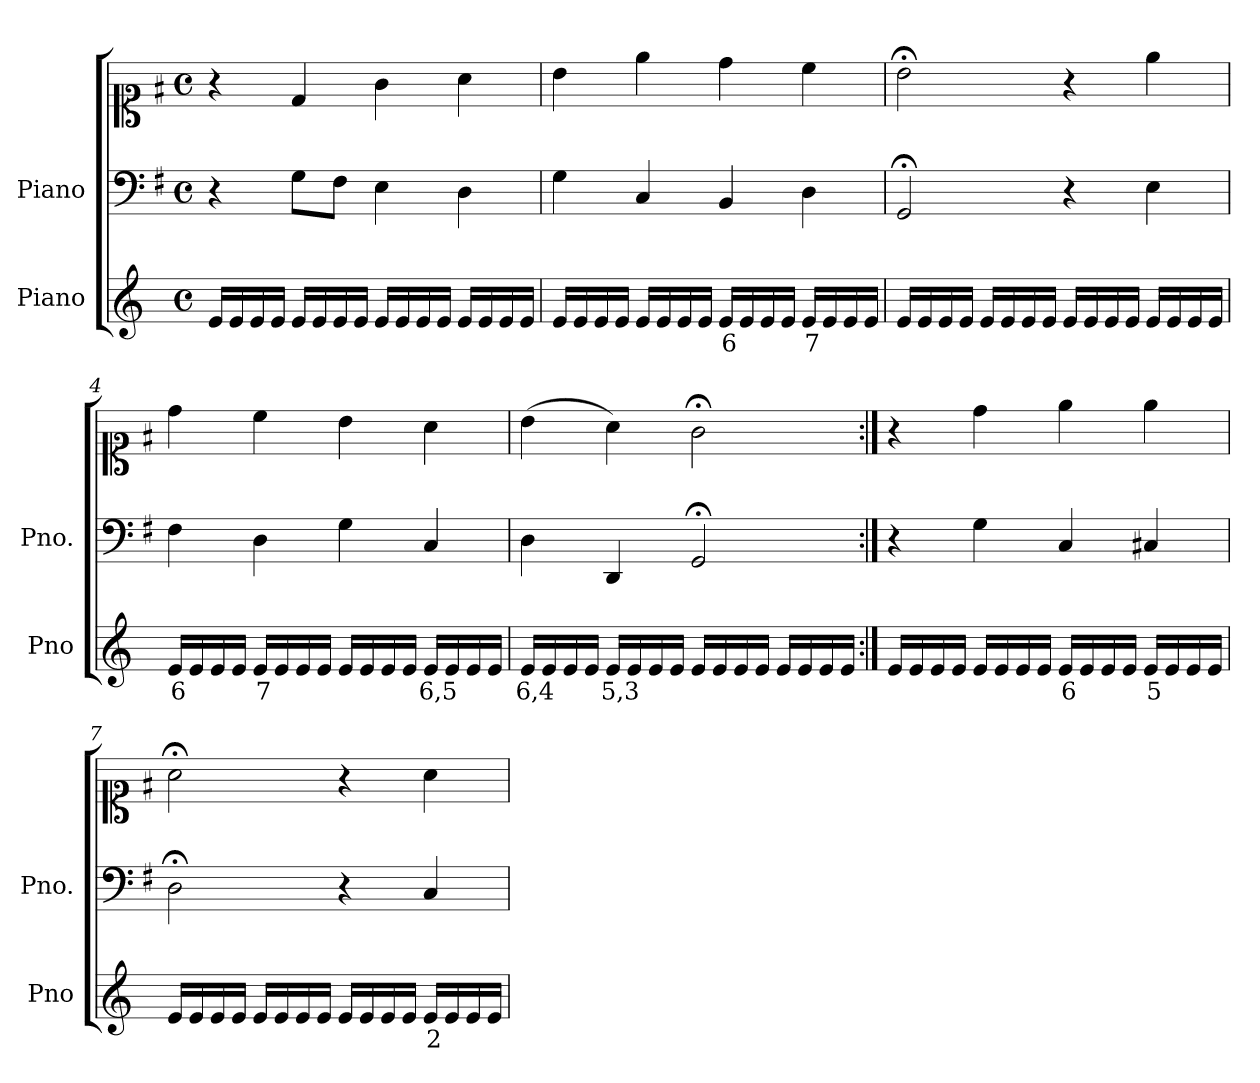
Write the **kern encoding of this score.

**kern	**text	**kern	**kern
*part2	*part2	*part1	*part1
*staff3	*staff3	*staff2	*staff1
*I"Piano	*	*I"Piano	*
*I'Pno	*	*I'Pno.	*
*clefG2	*	*clefF4	*clefC1
*k[]	*	*k[f#]	*k[f#]
*M4/4	*	*M4/4	*M4/4
*met(c)	*	*met(c)	*met(c)
=1	=1	=1	=1
16e/LL	.	4r	4r
16e/	.	.	.
16e/	.	.	.
16e/JJ	.	.	.
16e/LL	.	8G\L	4d/
16e/	.	.	.
!	!LO:LY:b	!	!
16e/	_	8F#\J	.
16e/JJ	.	.	.
16e/LL	.	4E\	4g\
16e/	.	.	.
16e/	.	.	.
16e/JJ	.	.	.
16e/LL	.	4D\	4a\
16e/	.	.	.
16e/	.	.	.
16e/JJ	.	.	.
=2	=2	=2	=2
16e/LL	.	4G\	4b\
16e/	.	.	.
16e/	.	.	.
16e/JJ	.	.	.
16e/LL	.	4C/	4ee\
16e/	.	.	.
16e/	.	.	.
16e/JJ	.	.	.
!	!LO:LY:b	!	!
16e/LL	6	4BB/	4dd\
16e/	.	.	.
16e/	.	.	.
16e/JJ	.	.	.
!	!LO:LY:b	!	!
16e/LL	7	4D\	4cc\
16e/	.	.	.
16e/	.	.	.
16e/JJ	.	.	.
=3	=3	=3	=3
16e/LL	.	2GG;</	2b;<\
16e/	.	.	.
16e/	.	.	.
16e/JJ	.	.	.
16e/LL	.	.	.
16e/	.	.	.
16e/	.	.	.
16e/JJ	.	.	.
16e/LL	.	4r	4r
16e/	.	.	.
16e/	.	.	.
16e/JJ	.	.	.
16e/LL	.	4E\	4ee\
16e/	.	.	.
16e/	.	.	.
16e/JJ	.	.	.
=4	=4	=4	=4
!	!LO:LY:b	!	!
16e/LL	6	4F#\	4dd\
16e/	.	.	.
16e/	.	.	.
16e/JJ	.	.	.
!	!LO:LY:b	!	!
16e/LL	7	4D\	4cc\
16e/	.	.	.
16e/	.	.	.
16e/JJ	.	.	.
16e/LL	.	4G\	4b\
16e/	.	.	.
16e/	.	.	.
16e/JJ	.	.	.
!	!LO:LY:b	!	!
16e/LL	6,5	4C/	4a\
16e/	.	.	.
16e/	.	.	.
16e/JJ	.	.	.
=5	=5	=5	=5
!	!LO:LY:b	!	!
16e/LL	6,4	4D\	(>4b\
16e/	.	.	.
16e/	.	.	.
16e/JJ	.	.	.
!	!LO:LY:b	!	!
16e/LL	5,3	4DD/	4a\)
16e/	.	.	.
16e/	.	.	.
16e/JJ	.	.	.
16e/LL	.	2GG;</	2g;<\
16e/	.	.	.
16e/	.	.	.
16e/JJ	.	.	.
16e/LL	.	.	.
16e/	.	.	.
16e/	.	.	.
16e/JJ	.	.	.
=6:|!	=6:|!	=6:|!	=6:|!
16e/LL	.	4r	4r
16e/	.	.	.
16e/	.	.	.
16e/JJ	.	.	.
16e/LL	.	4G\	4dd\
16e/	.	.	.
16e/	.	.	.
16e/JJ	.	.	.
!	!LO:LY:b	!	!
16e/LL	6	4C/	4ee\
16e/	.	.	.
16e/	.	.	.
16e/JJ	.	.	.
!	!LO:LY:b	!	!
16e/LL	5	4C#X/	4ee\
16e/	.	.	.
16e/	.	.	.
16e/JJ	.	.	.
=7	=7	=7	=7
16e/LL	.	2D;<\	2a;<\
16e/	.	.	.
16e/	.	.	.
16e/JJ	.	.	.
16e/LL	.	.	.
16e/	.	.	.
16e/	.	.	.
16e/JJ	.	.	.
16e/LL	.	4r	4r
16e/	.	.	.
16e/	.	.	.
16e/JJ	.	.	.
!	!LO:LY:b	!	!
16e/LL	2	4C/	4a\
16e/	.	.	.
16e/	.	.	.
16e/JJ	.	.	.
=	=	=	=
*-	*-	*-	*-
